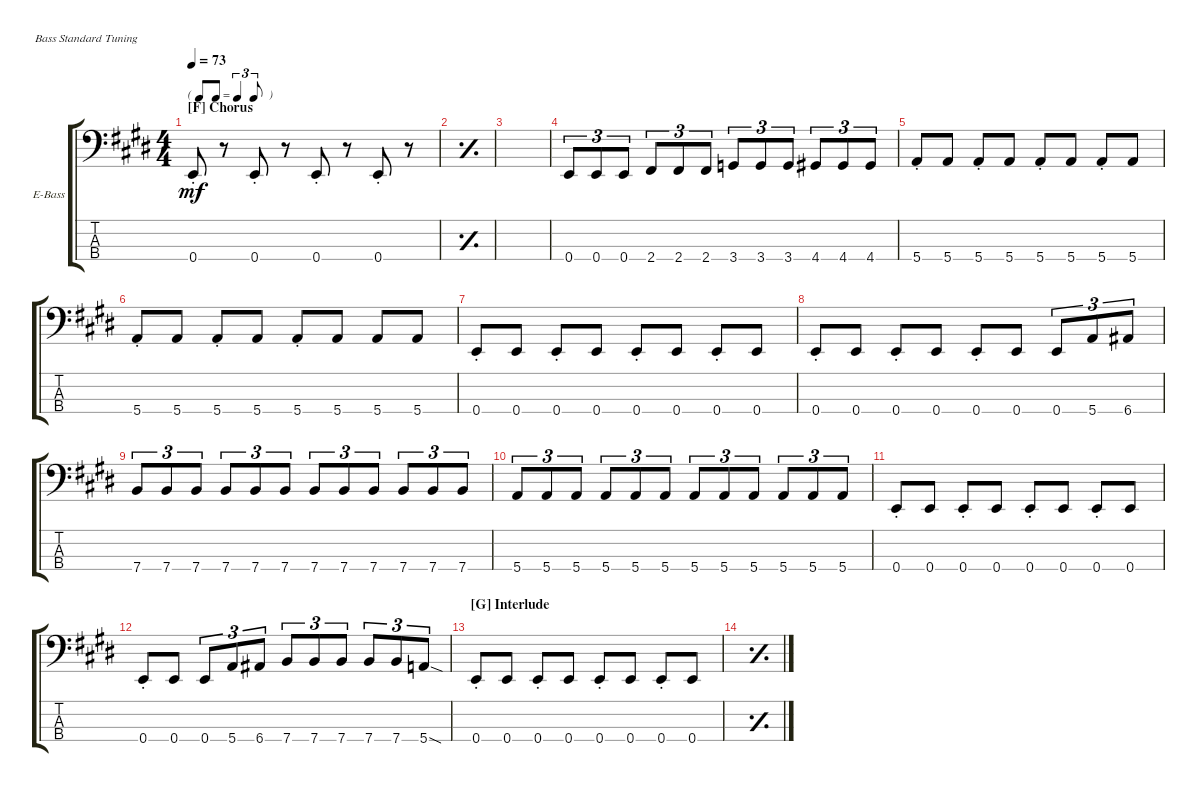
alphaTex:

\defaultSystemsLayout 4
\bracketExtendMode groupsimilarinstruments
\firstSystemTrackNameOrientation horizontal
\otherSystemsTrackNameOrientation horizontal
\track ("Electric Bass" "E-Bass") {instrument electricbassfinger}
\staff {score tabs}
\tuning (G2 D2 A1 E1)
\ts (4 4)
\tf triplet8th
\section ("F" "Chorus")
\tempo 73
\clef f4
\ks e
0.4{st}.8{dy mf} r.8 0.4{st}.8 r.8 0.4{st}.8 r.8 0.4{st}.8 r.8 |
\simile simple
|
|
\simile none
0.4.8{tu (3 2)} 0.4.8{tu (3 2)} 0.4.8{tu (3 2)} 2.4.8{tu (3 2)} 2.4.8{tu (3 2)} 2.4.8{tu (3 2)} 3.4.8{tu (3 2)} 3.4.8{tu (3 2)} 3.4.8{tu (3 2)} 4.4.8{tu (3 2)} 4.4.8{tu (3 2)} 4.4.8{tu (3 2)} |
5.4{st}.8 5.4.8 5.4{st}.8 5.4.8 5.4{st}.8 5.4.8 5.4{st}.8 5.4.8 |
5.4{st}.8 5.4.8 5.4{st}.8 5.4.8 5.4{st}.8 5.4.8 5.4.8 5.4.8 |
0.4{st}.8 0.4.8 0.4{st}.8 0.4.8 0.4{st}.8 0.4.8 0.4{st}.8 0.4.8 |
0.4{st}.8 0.4.8 0.4{st}.8 0.4.8 0.4{st}.8 0.4.8 0.4.8{tu (3 2)} 5.4.8{tu (3 2)} 6.4.8{tu (3 2)} |
7.4.8{tu (3 2)} 7.4.8{tu (3 2)} 7.4.8{tu (3 2)} 7.4.8{tu (3 2)} 7.4.8{tu (3 2)} 7.4.8{tu (3 2)} 7.4.8{tu (3 2)} 7.4.8{tu (3 2)} 7.4.8{tu (3 2)} 7.4.8{tu (3 2)} 7.4.8{tu (3 2)} 7.4.8{tu (3 2)} |
5.4.8{tu (3 2)} 5.4.8{tu (3 2)} 5.4.8{tu (3 2)} 5.4.8{tu (3 2)} 5.4.8{tu (3 2)} 5.4.8{tu (3 2)} 5.4.8{tu (3 2)} 5.4.8{tu (3 2)} 5.4.8{tu (3 2)} 5.4.8{tu (3 2)} 5.4.8{tu (3 2)} 5.4.8{tu (3 2)} |
0.4{st}.8 0.4.8 0.4{st}.8 0.4.8 0.4{st}.8 0.4.8 0.4{st}.8 0.4.8 |
0.4{st}.8 0.4.8 0.4.8{tu (3 2)} 5.4.8{tu (3 2)} 6.4.8{tu (3 2)} 7.4.8{tu (3 2)} 7.4.8{tu (3 2)} 7.4.8{tu (3 2)} 7.4.8{tu (3 2)} 7.4.8{tu (3 2)} 5.4{sod}.8{tu (3 2)} |
\section ("G" "Interlude")
0.4{st}.8 0.4.8 0.4{st}.8 0.4.8 0.4{st}.8 0.4.8 0.4{st}.8 0.4.8 |
\simile simple
